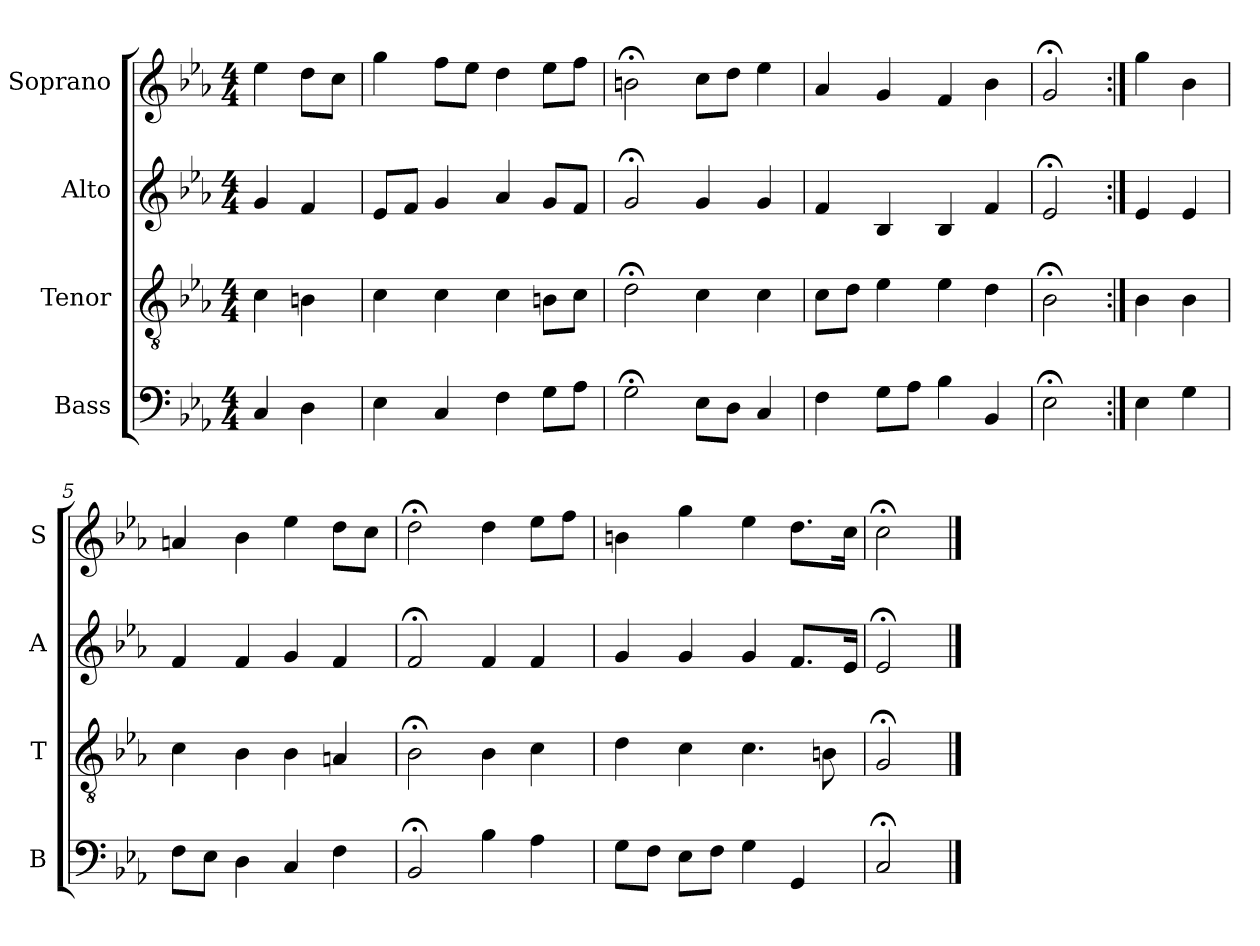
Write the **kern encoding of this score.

**kern	**kern	**kern	**kern
*part4	*part3	*part2	*part1
*staff4	*staff3	*staff2	*staff1
*I"Bass	*I"Tenor	*I"Alto	*I"Soprano
*I'B	*I'T	*I'A	*I'S
*clefF4	*clefGv2	*clefG2	*clefG2
*k[b-e-a-]	*k[b-e-a-]	*k[b-e-a-]	*k[b-e-a-]
*M4/4	*M4/4	*M4/4	*M4/4
=	=	=	=
4C/	4c\	4g/	4ee-\
4D\	4Bn\	4f/	8dd\L
.	.	.	8cc\J
=1	=1	=1	=1
4E-\	4c\	8e-/L	4gg\
.	.	8f/J	.
4C/	4c\	4g/	8ff\L
.	.	.	8ee-\J
4F\	4c\	4a-/	4dd\
8G\L	8Bn\L	8g/L	8ee-\L
8A-\J	8c\J	8f/J	8ff\J
=2	=2	=2	=2
2G;<\	2d;<\	2g;</	2bn;<\
8E-\L	4c\	4g/	8cc\L
8D\J	.	.	8dd\J
4C/	4c\	4g/	4ee-\
=3	=3	=3	=3
4F\	8c\L	4f/	4a-/
.	8d\J	.	.
8G\L	4e-\	4B-/	4g/
8A-\J	.	.	.
4B-\	4e-\	4B-/	4f/
4BB-/	4d\	4f/	4b-\
=4	=4	=4	=4
2E-;<\	2B-;<\	2e-;</	2g;</
=4b:|!	=4b:|!	=4b:|!	=4b:|!
4E-\	4B-\	4e-/	4gg\
4G\	4B-\	4e-/	4b-\
=5	=5	=5	=5
8F\L	4c\	4f/	4an/
8E-\J	.	.	.
4D\	4B-\	4f/	4b-\
4C/	4B-\	4g/	4ee-\
4F\	4An/	4f/	8dd\L
.	.	.	8cc\J
=6	=6	=6	=6
2BB-;</	2B-;<\	2f;</	2dd;<\
4B-\	4B-\	4f/	4dd\
4A-\	4c\	4f/	8ee-\L
.	.	.	8ff\J
=7	=7	=7	=7
8G\L	4d\	4g/	4bn\
8F\J	.	.	.
8E-\L	4c\	4g/	4gg\
8F\J	.	.	.
4G\	4.c\	4g/	4ee-\
4GG/	.	8.f/L	8.dd\L
.	8Bn\	.	.
.	.	16e-/Jk	16cc\Jk
=8	=8	=8	=8
2C;</	2G;</	2e-;</	2cc;<\
==	==	==	==
*-	*-	*-	*-
